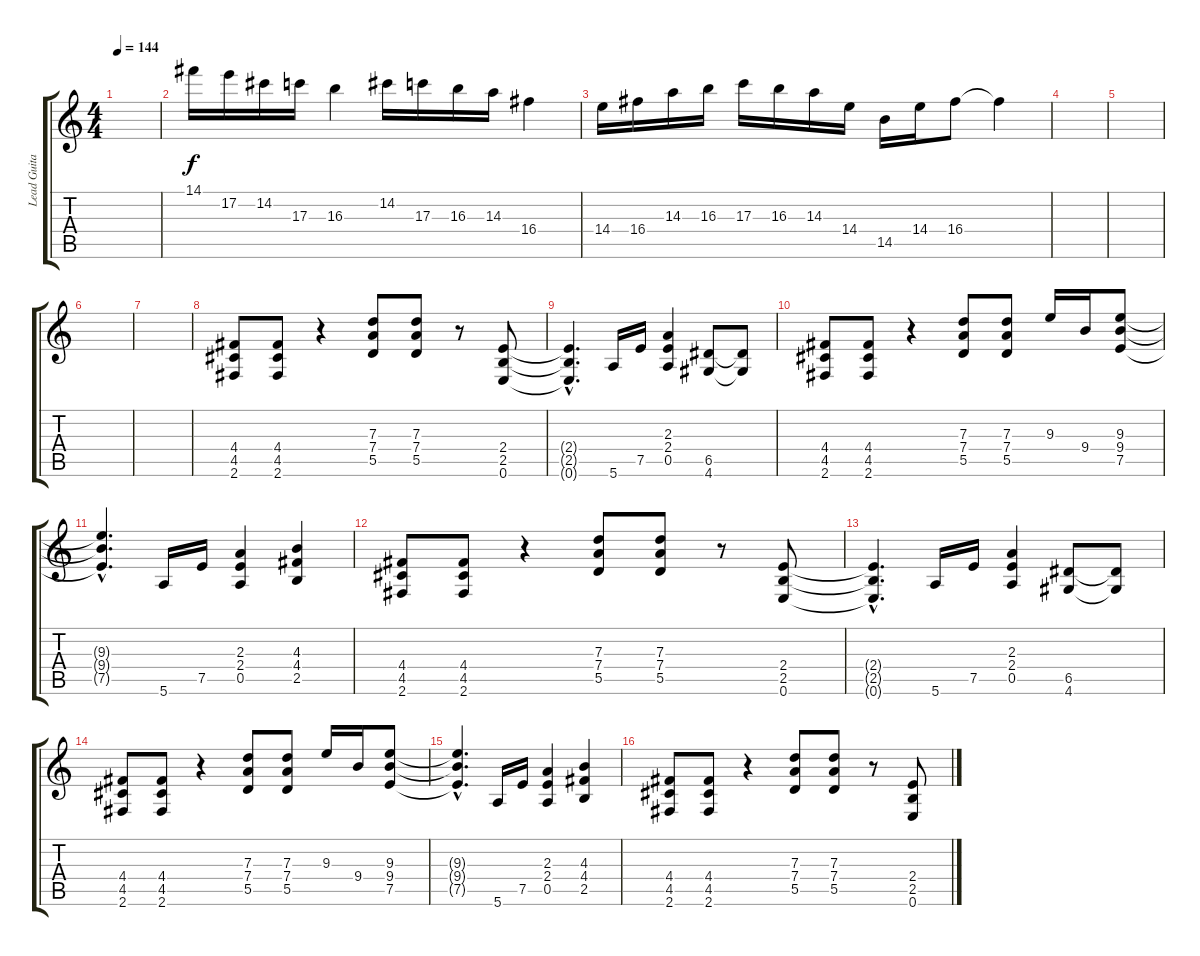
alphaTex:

\track ("Lead Guitar" "Lead Guita") {instrument distortionguitar}
\staff {score tabs}
\tuning (E4 B3 G3 D3 A2 E2) {hide}
\ts (4 4)
\tempo 144
\clef g2
\ks c
|
14.1.16 17.2.16 14.2.16 17.3.16 16.3.4 14.2.16 17.3.16 16.3.16 14.3.16 16.4.4 |
14.4.16 16.4.16 14.3.16 16.3.16 17.3.16 16.3.16 14.3.16 14.4.16 14.5.16 14.4.16 16.4.8 16.4{t}.4 |
|
|
|
|
(4.4 4.5 2.6).8{volume 13} (4.4 4.5 2.6).8 r.4 (7.3 7.4 5.5).8 (7.3 7.4 5.5).8 r.8 (2.4 2.5 0.6).8 |
(2.4{hac t} 2.5{hac t} 0.6{hac t}).4{d} 5.6.16 7.5.16 (2.3 2.4 0.5).4 (6.5 4.6).8 (6.5{t} 4.6{t}).8 |
(4.4 4.5 2.6).8 (4.4 4.5 2.6).8 r.4 (7.3 7.4 5.5).8 (7.3 7.4 5.5).8 9.3.16 9.4.16 (9.3 9.4 7.5).8 |
(9.3{hac t} 9.4{hac t} 7.5{hac t}).4{d} 5.6.16 7.5.16 (2.3 2.4 0.5).4 (4.3 4.4 2.5).4 |
(4.4 4.5 2.6).8 (4.4 4.5 2.6).8 r.4 (7.3 7.4 5.5).8 (7.3 7.4 5.5).8 r.8 (2.4 2.5 0.6).8 |
(2.4{hac t} 2.5{hac t} 0.6{hac t}).4{d} 5.6.16 7.5.16 (2.3 2.4 0.5).4 (6.5 4.6).8 (6.5{t} 4.6{t}).8 |
(4.4 4.5 2.6).8 (4.4 4.5 2.6).8 r.4 (7.3 7.4 5.5).8 (7.3 7.4 5.5).8 9.3.16 9.4.16 (9.3 9.4 7.5).8 |
(9.3{hac t} 9.4{hac t} 7.5{hac t}).4{d} 5.6.16 7.5.16 (2.3 2.4 0.5).4 (4.3 4.4 2.5).4 |
(4.4 4.5 2.6).8{volume 13} (4.4 4.5 2.6).8 r.4 (7.3 7.4 5.5).8 (7.3 7.4 5.5).8 r.8 (2.4 2.5 0.6).8
